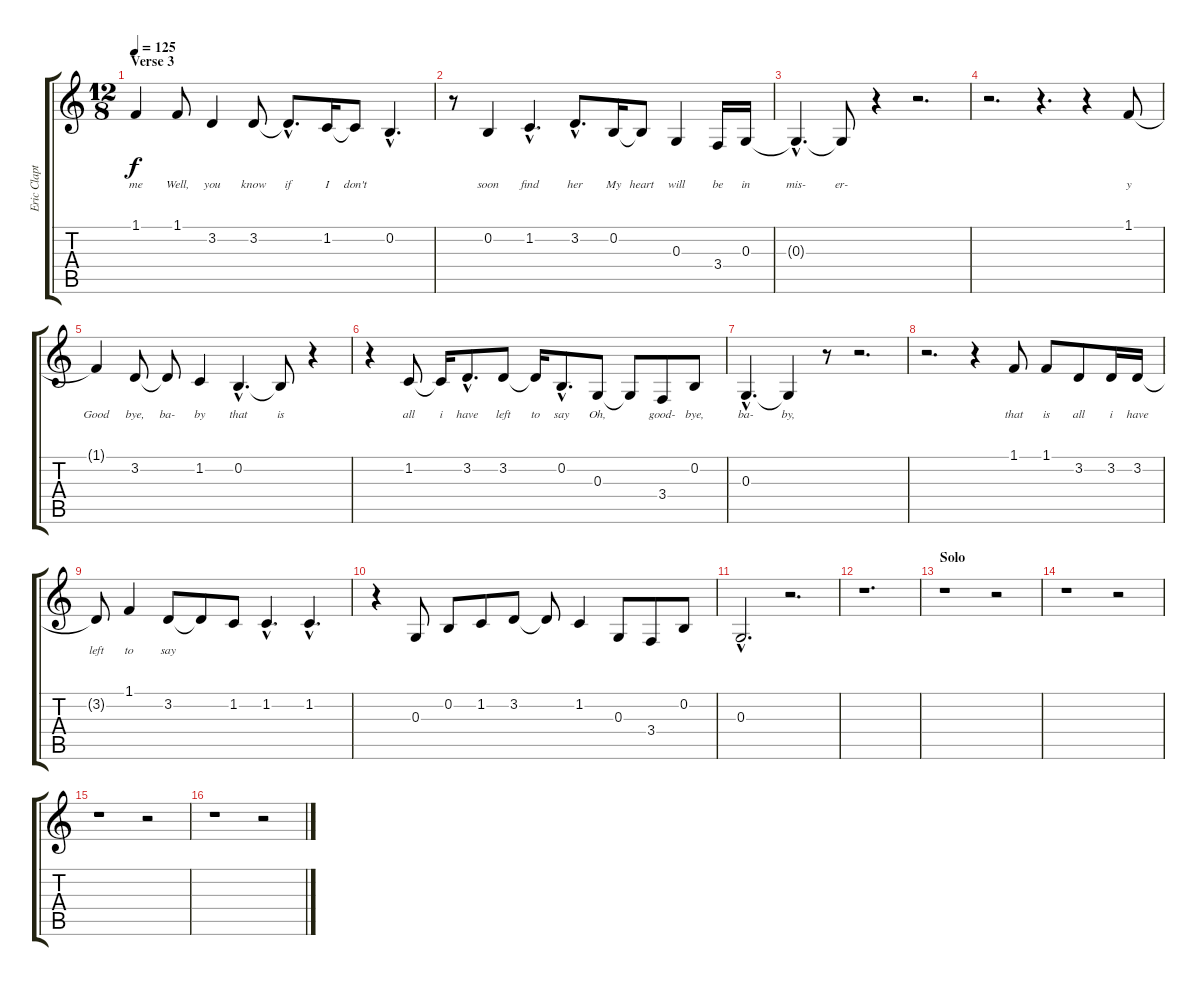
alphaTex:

\track ("Eric Clapton Voice" "Eric Clapt") {instrument harmonica}
\staff {score tabs}
\tuning (E4 B3 G3 D3 A2 E2) {hide}
\ts (12 8)
\section ("" "Verse 3")
\tempo 125
\clef g2
\ks c
1.1{t}.4{lyrics (0 "me") lyrics (1 "") lyrics (2 "") lyrics (3 "") lyrics (4 "") dy f} 1.1.8{lyrics (0 "Well,") lyrics (1 "") lyrics (2 "") lyrics (3 "") lyrics (4 "")} 3.2.4{lyrics (0 "you") lyrics (1 "") lyrics (2 "") lyrics (3 "") lyrics (4 "")} 3.2.8{lyrics (0 "know") lyrics (1 "") lyrics (2 "") lyrics (3 "") lyrics (4 "")} 3.2{hac t}.8{d lyrics (0 "if") lyrics (1 "") lyrics (2 "") lyrics (3 "") lyrics (4 "")} 1.2.16{lyrics (0 "I") lyrics (1 "") lyrics (2 "") lyrics (3 "") lyrics (4 "")} 1.2{t}.8{lyrics (0 "don't") lyrics (1 "") lyrics (2 "") lyrics (3 "") lyrics (4 "")} 0.2{hac}.4{d lyrics (0 "") lyrics (1 "") lyrics (2 "") lyrics (3 "") lyrics (4 "")} |
r.8 0.2.4{lyrics (0 "soon") lyrics (1 "") lyrics (2 "") lyrics (3 "") lyrics (4 "")} 1.2{hac}.4{d lyrics (0 "find") lyrics (1 "") lyrics (2 "") lyrics (3 "") lyrics (4 "")} 3.2{hac}.8{d lyrics (0 "her") lyrics (1 "") lyrics (2 "") lyrics (3 "") lyrics (4 "")} 0.2.16{lyrics (0 "My") lyrics (1 "") lyrics (2 "") lyrics (3 "") lyrics (4 "")} 0.2{t}.8{lyrics (0 "heart") lyrics (1 "") lyrics (2 "") lyrics (3 "") lyrics (4 "")} 0.3.4{lyrics (0 "will") lyrics (1 "") lyrics (2 "") lyrics (3 "") lyrics (4 "")} 3.4.16{lyrics (0 "be") lyrics (1 "") lyrics (2 "") lyrics (3 "") lyrics (4 "")} 0.3.16{lyrics (0 "in") lyrics (1 "") lyrics (2 "") lyrics (3 "") lyrics (4 "")} |
0.3{hac t}.4{d lyrics (0 "mis-") lyrics (1 "") lyrics (2 "") lyrics (3 "") lyrics (4 "")} 0.3{t}.8{lyrics (0 "er-") lyrics (1 "") lyrics (2 "") lyrics (3 "") lyrics (4 "")} r.4 r.2{d} |
r.2{d} r.4{d} r.4 1.1.8{lyrics (0 "y") lyrics (1 "") lyrics (2 "") lyrics (3 "") lyrics (4 "")} |
1.1{t}.4{lyrics (0 "Good") lyrics (1 "") lyrics (2 "") lyrics (3 "") lyrics (4 "")} 3.2.8{lyrics (0 "bye,") lyrics (1 "") lyrics (2 "") lyrics (3 "") lyrics (4 "")} 3.2{t}.8{lyrics (0 "ba-") lyrics (1 "") lyrics (2 "") lyrics (3 "") lyrics (4 "")} 1.2.4{lyrics (0 "by") lyrics (1 "") lyrics (2 "") lyrics (3 "") lyrics (4 "")} 0.2{hac}.4{d lyrics (0 "that") lyrics (1 "") lyrics (2 "") lyrics (3 "") lyrics (4 "")} 0.2{t}.8{lyrics (0 "is") lyrics (1 "") lyrics (2 "") lyrics (3 "") lyrics (4 "")} r.4 |
r.4 1.2.8{lyrics (0 "all") lyrics (1 "") lyrics (2 "") lyrics (3 "") lyrics (4 "")} 1.2{t}.16{lyrics (0 "i") lyrics (1 "") lyrics (2 "") lyrics (3 "") lyrics (4 "")} 3.2{hac}.8{d lyrics (0 "have") lyrics (1 "") lyrics (2 "") lyrics (3 "") lyrics (4 "")} 3.2.8{lyrics (0 "left") lyrics (1 "") lyrics (2 "") lyrics (3 "") lyrics (4 "")} 3.2{t}.16{lyrics (0 "to") lyrics (1 "") lyrics (2 "") lyrics (3 "") lyrics (4 "")} 0.2{hac}.8{d lyrics (0 "say") lyrics (1 "") lyrics (2 "") lyrics (3 "") lyrics (4 "")} 0.3.8{lyrics (0 "Oh,") lyrics (1 "") lyrics (2 "") lyrics (3 "") lyrics (4 "")} 0.3{t}.8{lyrics (0 "") lyrics (1 "") lyrics (2 "") lyrics (3 "") lyrics (4 "")} 3.4.8{lyrics (0 "good-") lyrics (1 "") lyrics (2 "") lyrics (3 "") lyrics (4 "")} 0.2.8{lyrics (0 "bye,") lyrics (1 "") lyrics (2 "") lyrics (3 "") lyrics (4 "")} |
0.3{hac}.4{d lyrics (0 "ba-") lyrics (1 "") lyrics (2 "") lyrics (3 "") lyrics (4 "")} 0.3{t}.4{lyrics (0 "by,") lyrics (1 "") lyrics (2 "") lyrics (3 "") lyrics (4 "")} r.8 r.2{d} |
r.2{d} r.4 1.1.8{lyrics (0 "that") lyrics (1 "") lyrics (2 "") lyrics (3 "") lyrics (4 "")} 1.1.8{lyrics (0 "is") lyrics (1 "") lyrics (2 "") lyrics (3 "") lyrics (4 "")} 3.2.8{lyrics (0 "all") lyrics (1 "") lyrics (2 "") lyrics (3 "") lyrics (4 "")} 3.2.16{lyrics (0 "i") lyrics (1 "") lyrics (2 "") lyrics (3 "") lyrics (4 "")} 3.2.16{lyrics (0 "have") lyrics (1 "") lyrics (2 "") lyrics (3 "") lyrics (4 "")} |
3.2{t}.8{lyrics (0 "left") lyrics (1 "") lyrics (2 "") lyrics (3 "") lyrics (4 "")} 1.1.4{lyrics (0 "to") lyrics (1 "") lyrics (2 "") lyrics (3 "") lyrics (4 "")} 3.2.8{lyrics (0 "say") lyrics (1 "") lyrics (2 "") lyrics (3 "") lyrics (4 "")} 3.2{t}.8{lyrics (0 "") lyrics (1 "") lyrics (2 "") lyrics (3 "") lyrics (4 "")} 1.2.8{lyrics (0 "") lyrics (1 "") lyrics (2 "") lyrics (3 "") lyrics (4 "")} 1.2{hac}.4{d lyrics (0 "") lyrics (1 "") lyrics (2 "") lyrics (3 "") lyrics (4 "")} 1.2{hac}.4{d lyrics (0 "") lyrics (1 "") lyrics (2 "") lyrics (3 "") lyrics (4 "")} |
r.4 0.3.8{lyrics (0 "") lyrics (1 "") lyrics (2 "") lyrics (3 "") lyrics (4 "")} 0.2.8{lyrics (0 "") lyrics (1 "") lyrics (2 "") lyrics (3 "") lyrics (4 "")} 1.2.8{lyrics (0 "") lyrics (1 "") lyrics (2 "") lyrics (3 "") lyrics (4 "")} 3.2.8{lyrics (0 "") lyrics (1 "") lyrics (2 "") lyrics (3 "") lyrics (4 "")} 3.2{t}.8{lyrics (0 "") lyrics (1 "") lyrics (2 "") lyrics (3 "") lyrics (4 "")} 1.2.4{lyrics (0 "") lyrics (1 "") lyrics (2 "") lyrics (3 "") lyrics (4 "")} 0.3.8{lyrics (0 "") lyrics (1 "") lyrics (2 "") lyrics (3 "") lyrics (4 "")} 3.4.8{lyrics (0 "") lyrics (1 "") lyrics (2 "") lyrics (3 "") lyrics (4 "")} 0.2.8{lyrics (0 "") lyrics (1 "") lyrics (2 "") lyrics (3 "") lyrics (4 "")} |
0.3{hac}.2{d} r.2{d} |
r.1{d} |
\section ("" "Solo")
r.1 r.2 |
r.1 r.2 |
r.1 r.2 |
r.1 r.2
